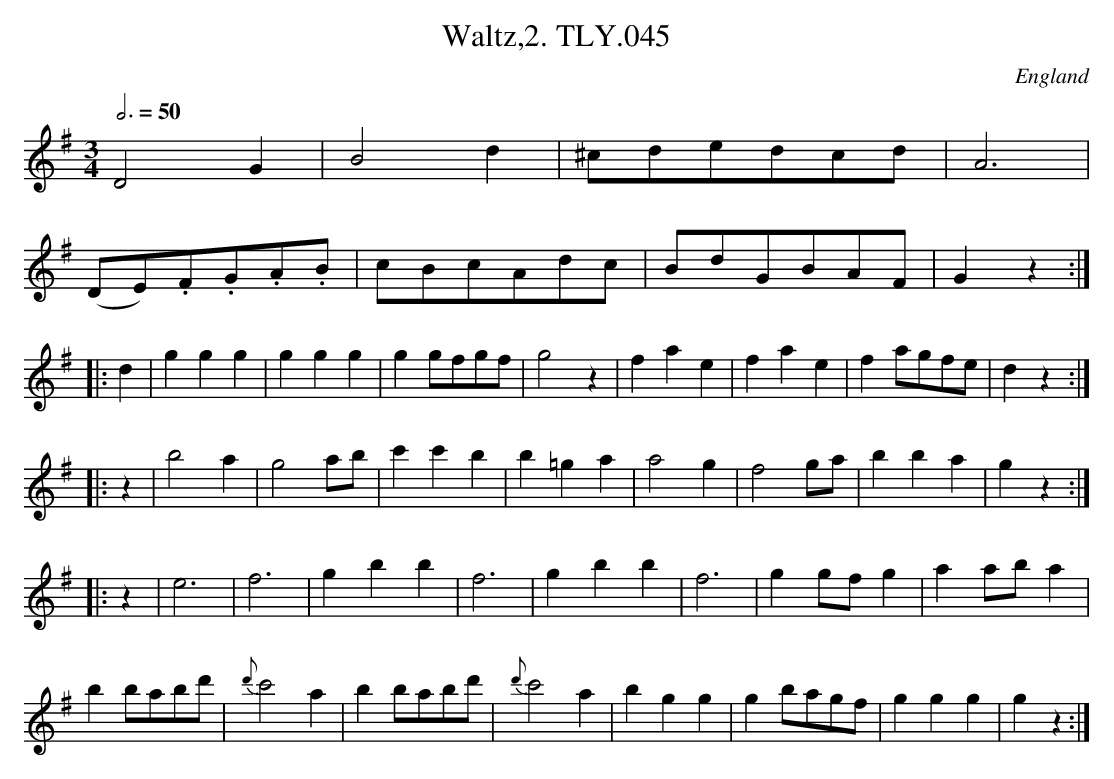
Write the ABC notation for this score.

X:1
T:Waltz,2. TLY.045
M:3/4
L:1/8
Q:3/4=50
O:England
K:G major
D4 G2|B4 d2|^cdedcd| A6|!
(DE).F.G.A.B| cBcAdc|BdGBAF|G2z2:|!
|:d2|g2g2g2|g2g2g2|g2gfgf|g4 z2|f2a2e2|f2a2e2|f2 agfe|d2z2:|!
|:z2|b4 a2|g4 ab|c'2 c'2 b2|b2 =g2a2|a4 g2|f4 ga|b2b2a2| g2 z2:|!
|:z2|e6|f6|g2b2b2 | f6|g2b2b2 |f6|g2 gf g2| a2ab a2|!
b2 babd'|{d'} c'4a2| b2 babd'| {d'}c'4 a2|\
b2 g2g2|g2 bagf| g2g2g2| g2 z2:|
